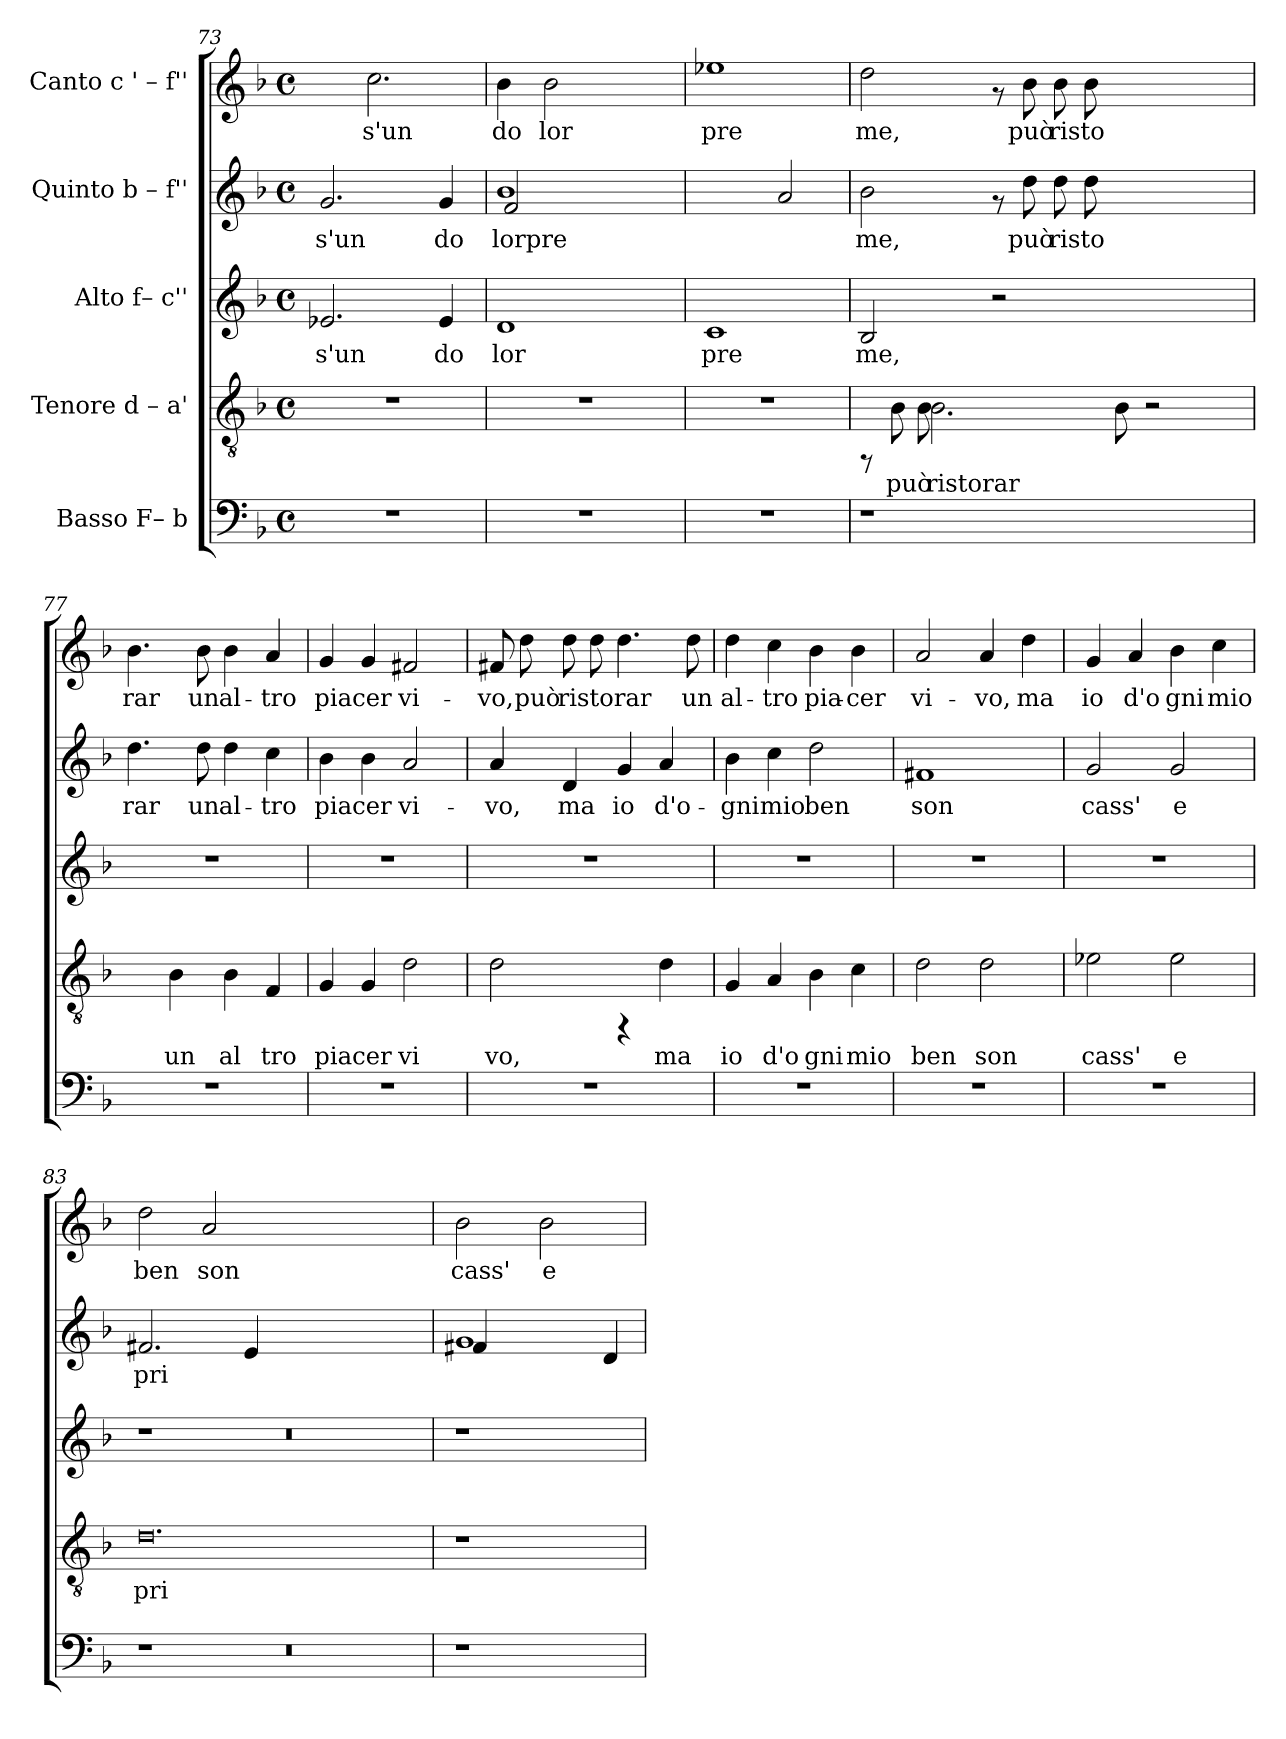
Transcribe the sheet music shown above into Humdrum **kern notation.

**kern	**kern	**text	**kern	**text	**kern	**text	**kern	**text
*part5	*part4	*part4	*part3	*part3	*part2	*part2	*part1	*part1
*staff5	*staff4	*staff4	*staff3	*staff3	*staff2	*staff2	*staff1	*staff1
*I"Basso  F– b	*I"Tenore  d – a'	*	*I"Alto  f– c''	*	*I"Quinto  b – f''	*	*I"Canto  c ' – f''	*
*clefF4	*clefGv2	*	*clefG2	*	*clefG2	*	*clefG2	*
*k[b-]	*k[b-]	*	*k[b-]	*	*k[b-]	*	*k[b-]	*
*F:	*F:	*	*F:	*	*F:	*	*F:	*
*M4/4	*M4/4	*	*M4/4	*	*M4/4	*	*M4/4	*
*met(c)	*met(c)	*	*met(c)	*	*met(c)	*	*met(c)	*
=73	=73	=73	=73	=73	=73	=73	=73	=73
!	!	!	!	!LO:LY:b:cj	!	!LO:LY:b:rj	!	!
1r	1r	.	2.e-X/	s'un	2.g/	s'un	4ryy	.
!	!	!	!	!	!	!	!	!LO:LY:b:rj
.	.	.	.	.	.	.	2.cc\	s'un
!	!	!	!	!LO:LY:b:cj	!	!LO:LY:b:rj	!	!
.	.	.	4e-/	do	4g/	do	.	.
=74	=74	=74	=74	=74	=74	=74	=74	=74
!	!	!	!	!LO:LY:b:cj	!	!LO:LY:b:rj	!	!LO:LY:b:rj
*	*	*	*	*	*^	*	*	*
1r	1r	.	1d	lor	1b-	2f/	lorpre	4b-\	do
!	!	!	!	!	!	!	!	!	!LO:LY:b:rj
.	.	.	.	.	.	.	.	2b-\	lor
.	.	.	.	.	.	2ryy	.	.	.
.	.	.	.	.	.	.	.	4ryy	.
*	*	*	*	*	*v	*v	*	*	*
=75	=75	=75	=75	=75	=75	=75	=75	=75
!	!	!	!	!LO:LY:b:cj	!	!	!	!LO:LY:b:rj
1r	1r	.	1c	pre	2ryy	.	1ee-X	pre
!	!	!	!	!	!	!LO:LY:b:rj	!	!
.	.	.	.	.	2a/	.	.	.
!!LO:PB:g=z
=76	=76	=76	=76	=76	=76	=76	=76	=76
*	*^	*	*	*	*	*	*	*
!	!	!	!	!	!LO:LY:b:cj	!	!LO:LY:b:rj	!	!LO:LY:b:rj
1r	8rFF	4ryy	.	2B-/	me,	2b-\	me,	2dd\	me,
!	!	!	!LO:LY:b:rj	!	!	!	!	!	!
.	8B-\	.	può	.	.	.	.	.	.
!	!	!	!LO:LY:b:rj	!	!	!	!	!	!
.	2.B-\	8B-\	ristorar	.	.	.	.	.	.
.	.	1ryy	.	.	.	.	.	.	.
.	.	.	.	2r	.	8rf	.	8rf	.
!	!	!	!	!	!	!	!LO:LY:b:rj	!	!LO:LY:b:rj
.	.	.	.	.	.	8dd\	può	8b-\	può
!	!	!	!	!	!	!	!LO:LY:b:rj	!	!LO:LY:b:rj
.	.	.	.	.	.	8dd\	risto-	8b-\	risto-
!	!	!	!	!	!	!	!LO:LY:b:rj	!	!LO:LY:b:rj
.	.	.	.	.	.	8dd\	--	8b-\	--
!	!	!	!LO:LY:b:rj	!	!	!	!	!	!
2ryy	8B-\	.	.	2ryy	.	2ryy	.	2ryy	.
.	2r	.	.	.	.	.	.	.	.
.	.	4ryy	.	.	.	.	.	.	.
8ryy	.	.	.	8ryy	.	8ryy	.	8ryy	.
*	*v	*v	*	*	*	*	*	*	*
=77	=77	=77	=77	=77	=77	=77	=77	=77
!	!	!	!	!	!	!LO:LY:b:rj	!	!LO:LY:b:rj
1r	4ryy	.	1r	.	4.dd\	-rar	4.b-\	-rar
!	!	!LO:LY:b:rj	!	!	!	!	!	!
.	4B-\	un	.	.	.	.	.	.
!	!	!	!	!	!	!LO:LY:b:rj	!	!LO:LY:b:rj
.	.	.	.	.	8dd\	un	8b-\	un
!	!	!LO:LY:b:rj	!	!	!	!LO:LY:b:rj	!	!LO:LY:b:rj
.	4B-\	al	.	.	4dd\	al-	4b-\	al-
!	!	!LO:LY:b:rj	!	!	!	!LO:LY:b:rj	!	!LO:LY:b:rj
.	4F/	tro	.	.	4cc\	-tro	4a/	-tro
=78	=78	=78	=78	=78	=78	=78	=78	=78
!	!	!LO:LY:b:rj	!	!	!	!LO:LY:b:rj	!	!LO:LY:b:rj
1r	4G/	piacer	1r	.	4b-\	piacer	4g/	piacer
!	!	!LO:LY:b:rj	!	!	!	!LO:LY:b:rj	!	!LO:LY:b:rj
.	4G/	.	.	.	4b-\	.	4g/	.
!	!	!LO:LY:b:rj	!	!	!	!LO:LY:b:rj	!	!LO:LY:b:rj
.	2d\	vi	.	.	2a/	vi-	2f#X/	vi-
=79	=79	=79	=79	=79	=79	=79	=79	=79
!	!	!LO:LY:b:rj	!	!	!	!LO:LY:b:rj	!	!LO:LY:b:rj
1r	2d\	vo,	1r	.	4a/	-vo,	8f#X/	-vo,
!	!	!	!	!	!	!	!	!LO:LY:b:rj
.	.	.	.	.	.	.	8dd\	può
!	!	!	!	!	!	!LO:LY:b:rj	!	!LO:LY:b:rj
.	.	.	.	.	4d/	ma	8dd\	ristorar
!	!	!	!	!	!	!	!	!LO:LY:b:rj
.	.	.	.	.	.	.	8dd\	.
!	!	!	!	!	!	!LO:LY:b:rj	!	!LO:LY:b:rj
.	4rFF	.	.	.	4g/	io	4.dd\	.
!	!	!LO:LY:b:rj	!	!	!	!LO:LY:b:rj	!	!
.	4d\	ma	.	.	4a/	d'o-	.	.
!	!	!	!	!	!	!	!	!LO:LY:b:rj
.	.	.	.	.	.	.	8dd\	un
=80	=80	=80	=80	=80	=80	=80	=80	=80
!	!	!LO:LY:b:rj	!	!	!	!LO:LY:b:rj	!	!LO:LY:b:rj
1r	4G/	io	1r	.	4b-\	-gni	4dd\	al-
!	!	!LO:LY:b:rj	!	!	!	!LO:LY:b:rj	!	!LO:LY:b:rj
.	4A/	d'o	.	.	4cc\	mio	4cc\	-tro
!	!	!LO:LY:b:rj	!	!	!	!LO:LY:b:rj	!	!LO:LY:b:rj
.	4B-\	gni	.	.	2dd\	ben	4b-\	pia-
!	!	!LO:LY:b:rj	!	!	!	!	!	!LO:LY:b:rj
.	4c\	mio	.	.	.	.	4b-\	-cer
=81	=81	=81	=81	=81	=81	=81	=81	=81
!	!	!LO:LY:b:rj	!	!	!	!LO:LY:b:rj	!	!LO:LY:b:rj
1r	2d\	ben	1r	.	1f#X	son	2a/	vi-
!	!	!LO:LY:b:rj	!	!	!	!	!	!LO:LY:b:rj
.	2d\	son	.	.	.	.	4a/	-vo,
!	!	!	!	!	!	!	!	!LO:LY:b:rj
.	.	.	.	.	.	.	4dd\	ma
!!LO:PB:g=z
=82	=82	=82	=82	=82	=82	=82	=82	=82
!	!	!LO:LY:b:rj	!	!	!	!LO:LY:b:rj	!	!LO:LY:b:rj
1r	2e-X\	cass'	1r	.	2g/	cass'	4g/	io
!	!	!	!	!	!	!	!	!LO:LY:b:rj
.	.	.	.	.	.	.	4a/	d'o
!	!	!LO:LY:b:rj	!	!	!	!LO:LY:b:rj	!	!LO:LY:b:rj
.	2e-\	e	.	.	2g/	e	4b-\	gni
!	!	!	!	!	!	!	!	!LO:LY:b:rj
.	.	.	.	.	.	.	4cc\	mio
=83	=83	=83	=83	=83	=83	=83	=83	=83
!	!	!LO:LY:b:rj	!	!	!	!LO:LY:b:rj	!	!LO:LY:b:rj
1r	0.d	pri	1r	.	2.f#X/	pri-	2dd\	ben
!	!	!	!	!	!	!	!	!LO:LY:b:rj
.	.	.	.	.	.	.	2a/	son
!	!	!	!	!	!	!LO:LY:b:rj	!	!
.	.	.	.	.	4e/	--	.	.
0r	.	.	0r	.	0ryy	.	0ryy	.
=84	=84	=84	=84	=84	=84	=84	=84	=84
*	*	*	*	*	*^	*	*	*
!	!	!	!	!	!	!	!LO:LY:b:rj	!	!LO:LY:b:rj
1r	1r	.	1r	.	1g	4f#/	--	2b-\	cass'
.	.	.	.	.	.	1ryy	.	.	.
!	!	!	!	!	!	!	!	!	!LO:LY:b:rj
.	.	.	.	.	.	.	.	2b-\	e
!	!	!	!	!	!	!	!LO:LY:b:rj	!	!
4ryy	4ryy	.	4ryy	.	4d/	.	--	4ryy	.
*	*	*	*	*	*v	*v	*	*	*
=	=	=	=	=	=	=	=	=
*-	*-	*-	*-	*-	*-	*-	*-	*-
